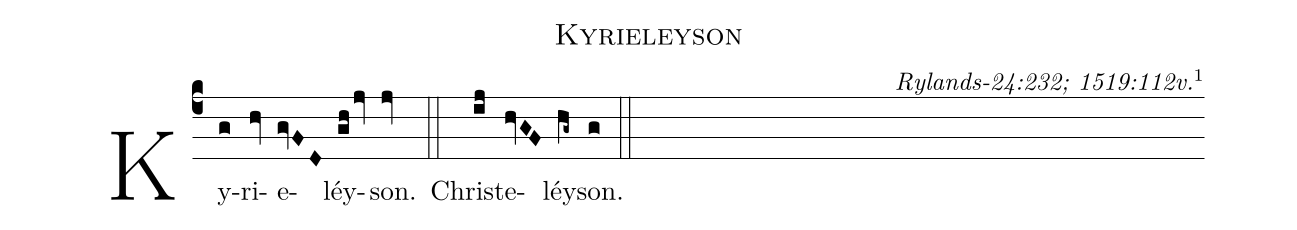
name: Kyrieleyson;
commentary: Rylands-24:232; 1519:112v.\footnote{In some printed processionals `Kyrie' is set G.A.GFE; `Dómine' is set G.A.GFE.};
%%
(c4) Ky(g)ri(hv)e(gvFD)léy(ghjv)son.(jv) (::)
Chris(ij)te(hvGF)léy(hg~)son.(g) (::)
